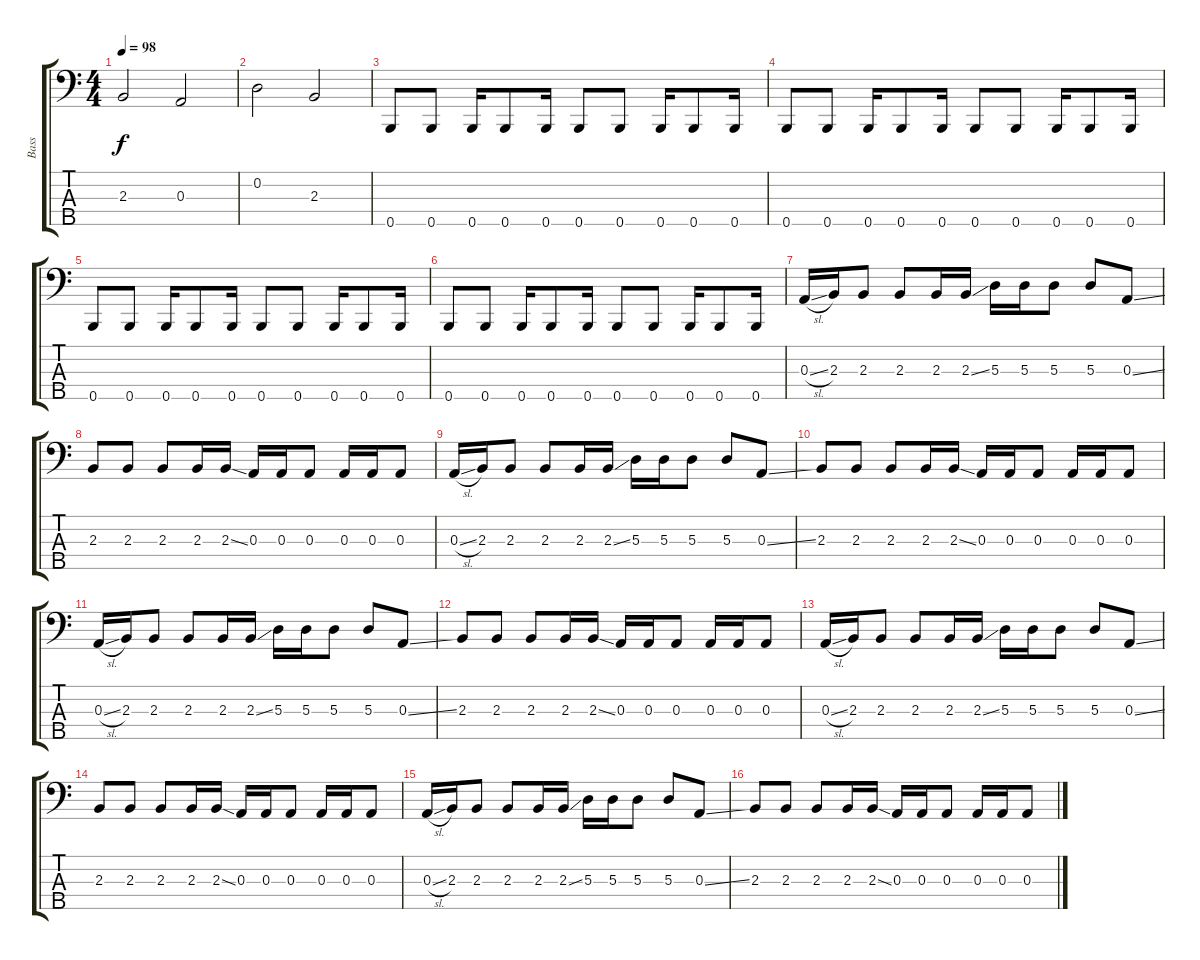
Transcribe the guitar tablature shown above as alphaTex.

\track ("Bass" "Bass") {instrument electricbasspick}
\staff {score tabs}
\tuning (G2 D2 A1 E1 B0) {hide}
\ts (4 4)
\tempo 98
\clef f4
\ks c
2.3{t}.2{dy f} 0.3.2 |
0.2.2 2.3.2 |
0.5.8 0.5.8 0.5.16 0.5.8 0.5.16 0.5.8 0.5.8 0.5.16 0.5.8 0.5.16 |
0.5.8 0.5.8 0.5.16 0.5.8 0.5.16 0.5.8 0.5.8 0.5.16 0.5.8 0.5.16 |
0.5.8 0.5.8 0.5.16 0.5.8 0.5.16 0.5.8 0.5.8 0.5.16 0.5.8 0.5.16 |
0.5.8 0.5.8 0.5.16 0.5.8 0.5.16 0.5.8 0.5.8 0.5.16 0.5.8 0.5.16 |
0.3{sl}.16 2.3.16 2.3.8 2.3.8 2.3.16 2.3{ss}.16 5.3.16 5.3.16 5.3.8 5.3.8 0.3{ss}.8 |
2.3.8 2.3.8 2.3.8 2.3.16 2.3{ss}.16 0.3.16 0.3.16 0.3.8 0.3.16 0.3.16 0.3.8 |
0.3{sl}.16 2.3.16 2.3.8 2.3.8 2.3.16 2.3{ss}.16 5.3.16 5.3.16 5.3.8 5.3.8 0.3{ss}.8 |
2.3.8 2.3.8 2.3.8 2.3.16 2.3{ss}.16 0.3.16 0.3.16 0.3.8 0.3.16 0.3.16 0.3.8 |
0.3{sl}.16 2.3.16 2.3.8 2.3.8 2.3.16 2.3{ss}.16 5.3.16 5.3.16 5.3.8 5.3.8 0.3{ss}.8 |
2.3.8 2.3.8 2.3.8 2.3.16 2.3{ss}.16 0.3.16 0.3.16 0.3.8 0.3.16 0.3.16 0.3.8 |
0.3{sl}.16 2.3.16 2.3.8 2.3.8 2.3.16 2.3{ss}.16 5.3.16 5.3.16 5.3.8 5.3.8 0.3{ss}.8 |
2.3.8 2.3.8 2.3.8 2.3.16 2.3{ss}.16 0.3.16 0.3.16 0.3.8 0.3.16 0.3.16 0.3.8 |
0.3{sl}.16 2.3.16 2.3.8 2.3.8 2.3.16 2.3{ss}.16 5.3.16 5.3.16 5.3.8 5.3.8 0.3{ss}.8 |
2.3.8 2.3.8 2.3.8 2.3.16 2.3{ss}.16 0.3.16 0.3.16 0.3.8 0.3.16 0.3.16 0.3.8
